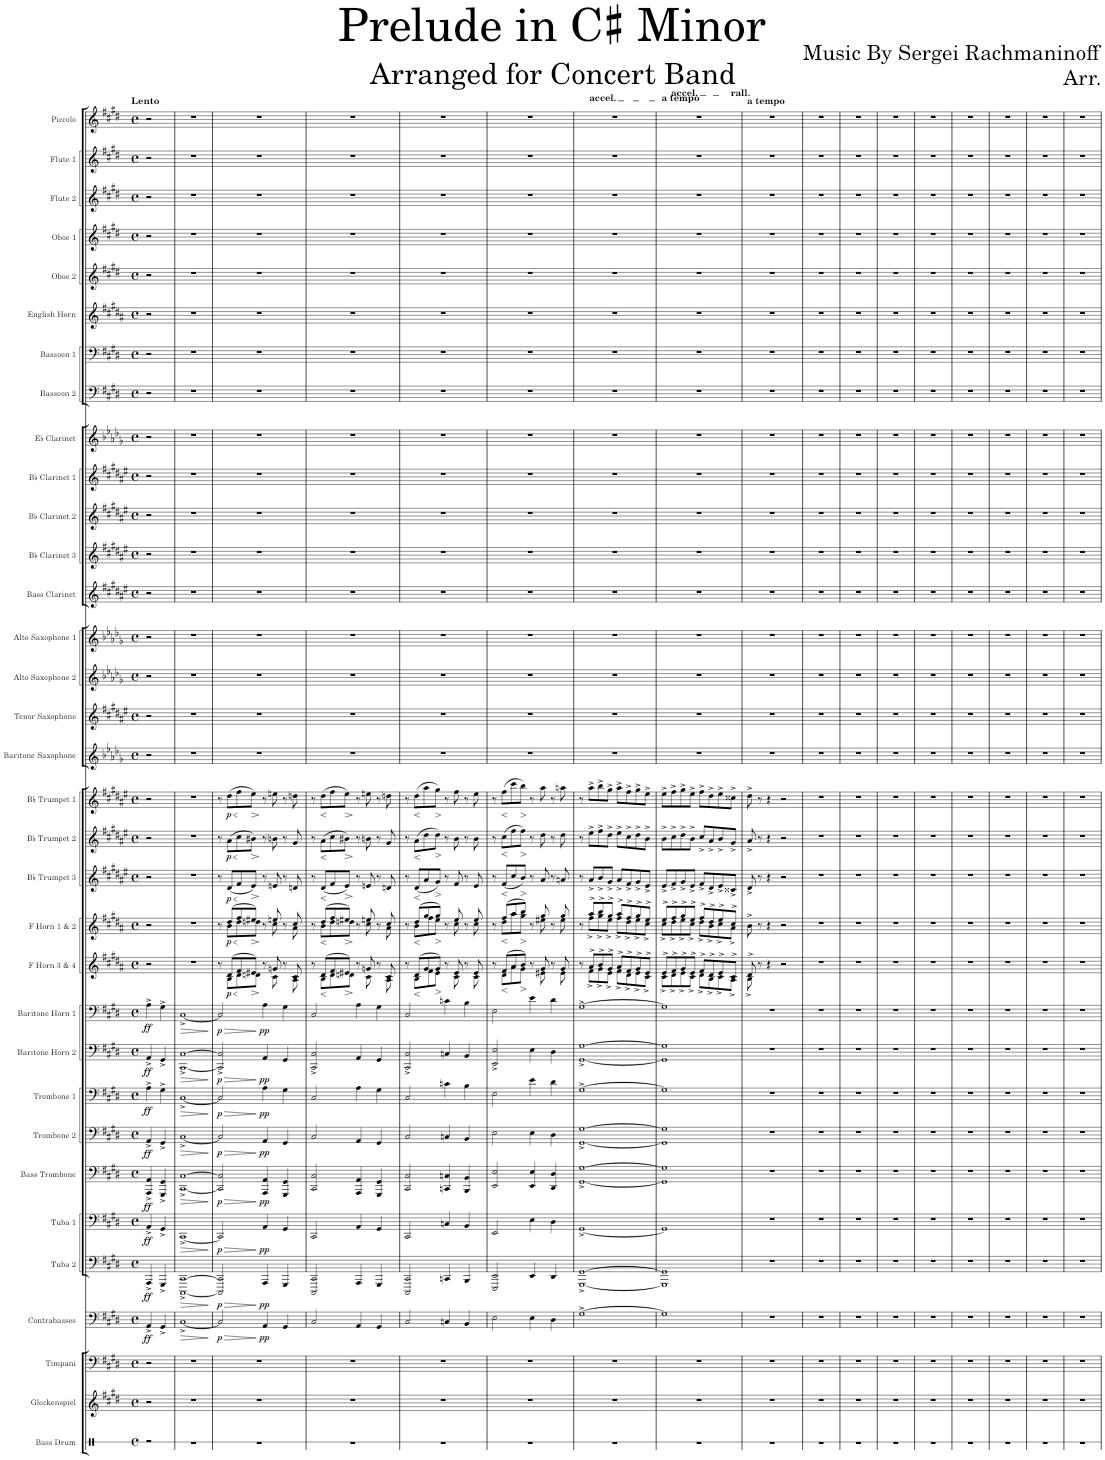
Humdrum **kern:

**kern	**kern	**kern	**kern	**dynam	**kern	**dynam	**kern	**dynam	**kern	**dynam	**kern	**dynam	**kern	**dynam	**kern	**dynam	**kern	**dynam	**kern	**dynam	**kern	**dynam	**kern	**dynam	**kern	**dynam	**kern	**dynam	**kern	**kern	**kern	**kern	**kern	**kern	**kern	**kern	**kern	**kern	**kern	**kern	**kern	**kern	**kern	**kern	**kern
*part33	*part32	*part31	*part30	*part30	*part29	*part29	*part28	*part28	*part27	*part27	*part26	*part26	*part25	*part25	*part24	*part24	*part23	*part23	*part22	*part22	*part21	*part21	*part20	*part20	*part19	*part19	*part18	*part18	*part17	*part16	*part15	*part14	*part13	*part12	*part11	*part10	*part9	*part8	*part7	*part6	*part5	*part4	*part3	*part2	*part1
*staff33	*staff32	*staff31	*staff30	*staff30	*staff29	*staff29	*staff28	*staff28	*staff27	*staff27	*staff26	*staff26	*staff25	*staff25	*staff24	*staff24	*staff23	*staff23	*staff22	*staff22	*staff21	*staff21	*staff20	*staff20	*staff19	*staff19	*staff18	*staff18	*staff17	*staff16	*staff15	*staff14	*staff13	*staff12	*staff11	*staff10	*staff9	*staff8	*staff7	*staff6	*staff5	*staff4	*staff3	*staff2	*staff1
*I"Bass Drum	*I"Glockenspiel	*I"Timpani	*I"Contrabasses	*	*I"Tuba 2	*	*I"Tuba 1	*	*I"Bass Trombone	*	*I"Trombone 2	*	*I"Trombone 1	*	*I"Baritone Horn 2	*	*I"Baritone Horn 1	*	*I"F Horn 3 &amp; 4	*	*I"F Horn 1 &amp; 2	*	*I"Bb Trumpet 3	*	*I"Bb Trumpet 2	*	*I"Bb Trumpet 1	*	*I"Baritone Saxophone	*I"Tenor Saxophone	*I"Alto Saxophone 2	*I"Alto Saxophone 1	*I"Bass Clarinet	*I"Bb Clarinet 3	*I"Bb Clarinet 2	*I"Bb Clarinet 1	*I"Eb Clarinet	*I"Bassoon 2	*I"Bassoon 1	*I"English Horn	*I"Oboe 2	*I"Oboe 1	*I"Flute 2	*I"Flute 1	*I"Piccolo
*I'BD	*I'Glk.	*I'Timp.	*I'Cbs.	*	*I'Tba. 2	*	*I'Tba. 1	*	*I'B. Tbn.	*	*I'Tbn. 2	*	*I'Tbn. 1	*	*I'Bar. Hn. 2	*	*I'Bar. Hn. 1	*	*I'F Hn. 3 4	*	*I'F Hn. 1 2	*	*I'Bb Tpt. 3	*	*I'Bb Tpt. 2	*	*I'Bb Tpt. 1	*	*I'Bar. Sax.	*I'T. Sax.	*I'A. Sax. 2	*I'A. Sax. 1	*I'B. Cl.	*I'Bb Cl. 3	*I'Bb Cl. 2	*I'Bb Cl. 1	*I'Eb Cl.	*I'Bsn. 2	*I'Bsn. 1	*I'E. Hn.	*I'Ob. 2	*I'Ob. 1	*I'Fl. 2	*I'Fl. 1	*I'Picc.
*stria1	*	*	*	*	*	*	*	*	*	*	*	*	*	*	*	*	*	*	*	*	*	*	*	*	*	*	*	*	*	*	*	*	*	*	*	*	*	*	*	*	*	*	*	*	*
*clefX	*clefG2	*clefF4	*clefF4	*	*clefF4	*	*clefF4	*	*clefF4	*	*clefF4	*	*clefF4	*	*clefF4	*	*clefF4	*	*clefG2	*	*clefG2	*	*clefG2	*	*clefG2	*	*clefG2	*	*clefG2	*clefG2	*clefG2	*clefG2	*clefG2	*clefG2	*clefG2	*clefG2	*clefG2	*clefF4	*clefF4	*clefG2	*clefG2	*clefG2	*clefG2	*clefG2	*clefG2
*	*Trd-14c-24	*	*Trd7c12	*	*	*	*	*	*	*	*	*	*	*	*Trd4c7	*	*Trd4c7	*	*Trd4c7	*	*Trd4c7	*	*Trd1c2	*	*Trd1c2	*	*Trd1c2	*	*Trd12c21	*Trd8c14	*Trd5c9	*Trd5c9	*Trd8c14	*Trd1c2	*Trd1c2	*Trd1c2	*Trd-2c-3	*	*	*Trd4c7	*	*	*	*	*Trd-7c-12
*k[]	*k[f#c#g#d#]	*k[f#c#g#d#]	*k[f#c#g#d#]	*	*k[f#c#g#d#]	*	*k[f#c#g#d#]	*	*k[f#c#g#d#]	*	*k[f#c#g#d#]	*	*k[f#c#g#d#]	*	*k[f#c#g#d#]	*	*k[f#c#g#d#]	*	*k[f#c#g#d#a#]	*	*k[f#c#g#d#a#]	*	*k[f#c#g#d#a#e#]	*	*k[f#c#g#d#a#e#]	*	*k[f#c#g#d#a#e#]	*	*k[b-e-a-d-g-]	*k[f#c#g#d#a#e#]	*k[b-e-a-d-g-]	*k[b-e-a-d-g-]	*k[f#c#g#d#a#e#]	*k[f#c#g#d#a#e#]	*k[f#c#g#d#a#e#]	*k[f#c#g#d#a#e#]	*k[b-e-a-d-g-]	*k[f#c#g#d#]	*k[f#c#g#d#]	*k[f#c#g#d#a#]	*k[f#c#g#d#]	*k[f#c#g#d#]	*k[f#c#g#d#]	*k[f#c#g#d#]	*k[f#c#g#d#]
*M4/4	*M4/4	*M4/4	*M4/4	*	*M4/4	*	*M4/4	*	*M4/4	*	*M4/4	*	*M4/4	*	*M4/4	*	*M4/4	*	*M4/4	*	*M4/4	*	*M4/4	*	*M4/4	*	*M4/4	*	*M4/4	*M4/4	*M4/4	*M4/4	*M4/4	*M4/4	*M4/4	*M4/4	*M4/4	*M4/4	*M4/4	*M4/4	*M4/4	*M4/4	*M4/4	*M4/4	*M4/4
*met(c)	*met(c)	*met(c)	*met(c)	*	*met(c)	*	*met(c)	*	*met(c)	*	*met(c)	*	*met(c)	*	*met(c)	*	*met(c)	*	*met(c)	*	*met(c)	*	*met(c)	*	*met(c)	*	*met(c)	*	*met(c)	*met(c)	*met(c)	*met(c)	*met(c)	*met(c)	*met(c)	*met(c)	*met(c)	*met(c)	*met(c)	*met(c)	*met(c)	*met(c)	*met(c)	*met(c)	*met(c)
=	=	=	=	=	=	=	=	=	=	=	=	=	=	=	=	=	=	=	=	=	=	=	=	=	=	=	=	=	=	=	=	=	=	=	=	=	=	=	=	=	=	=	=	=	=
!	!	!	!	!	!	!	!	!	!	!	!	!	!	!	!	!	!	!	!	!	!	!	!	!	!	!	!	!	!	!	!	!	!	!	!	!	!	!	!	!	!	!	!	!	!LO:TX:a:B:t=Lento
!	!	!	!	!LO:DY:b	!	!LO:DY:b	!	!LO:DY:b	!	!LO:DY:b	!	!LO:DY:b	!	!LO:DY:b	!	!LO:DY:b	!	!LO:DY:b	!	!	!	!	!	!	!	!	!	!	!	!	!	!	!	!	!	!	!	!	!	!	!	!	!	!	!
2r	2r	2r	4AA^/	ff	4AAA^/	ff	4AA^/	ff	4AAA/^ 4AA/^	ff	4AA^/	ff	4A^\	ff	4AA^/	ff	4A^\	ff	2r	.	2r	.	2r	.	2r	.	2r	.	2r	2r	2r	2r	2r	2r	2r	2r	2r	2r	2r	2r	2r	2r	2r	2r	2r
.	.	.	4GG#^/	.	4GGG#^/	.	4GG#^/	.	4GGG#/^ 4GG#/^	.	4GG#^/	.	4G#^\	.	4GG#^/	.	4G#^\	.	.	.	.	.	.	.	.	.	.	.	.	.	.	.	.	.	.	.	.	.	.	.	.	.	.	.	.
=1	=1	=1	=1	=1	=1	=1	=1	=1	=1	=1	=1	=1	=1	=1	=1	=1	=1	=1	=1	=1	=1	=1	=1	=1	=1	=1	=1	=1	=1	=1	=1	=1	=1	=1	=1	=1	=1	=1	=1	=1	=1	=1	=1	=1	=1
!	!	!	!	!LO:HP:b	!	!LO:HP:b	!	!LO:HP:b	!	!LO:HP:b	!	!LO:HP:b	!	!LO:HP:b	!	!LO:HP:b	!	!LO:HP:b	!	!	!	!	!	!	!	!	!	!	!	!	!	!	!	!	!	!	!	!	!	!	!	!	!	!	!
1r	1r	1r	[1C#^	>	[1CCC#^ [1CC#^	>	[1CC#^	>	[1CC#^ [1C#^	>	[1C#^	>	[1C#^	>	[1CC#^ [1C#^	>	[1C#^	>	1r	.	1r	.	1r	.	1r	.	1r	.	1r	1r	1r	1r	1r	1r	1r	1r	1r	1r	1r	1r	1r	1r	1r	1r	1r
.	.	.	.	]	.	]	.	]	.	]	.	]	.	]	.	]	.	]	.	.	.	.	.	.	.	.	.	.	.	.	.	.	.	.	.	.	.	.	.	.	.	.	.	.	.
=2	=2	=2	=2	=2	=2	=2	=2	=2	=2	=2	=2	=2	=2	=2	=2	=2	=2	=2	=2	=2	=2	=2	=2	=2	=2	=2	=2	=2	=2	=2	=2	=2	=2	=2	=2	=2	=2	=2	=2	=2	=2	=2	=2	=2	=2
!	!	!	!	!LO:HP:b	!	!LO:HP:b	!	!LO:HP:b	!	!LO:HP:b	!	!LO:HP:b	!	!LO:HP:b	!	!LO:HP:b	!	!LO:HP:b	!	!	!	!	!	!	!	!	!	!	!	!	!	!	!	!	!	!	!	!	!	!	!	!	!	!	!
*	*	*	*	*	*	*	*	*	*	*	*	*	*	*	*	*	*	*	*^	*	*^	*	*	*	*	*	*	*	*	*	*	*	*	*	*	*	*	*	*	*	*	*	*	*	*
!	!	!	!	!LO:DY:n=1:b	!	!LO:DY:n=1:b	!	!LO:DY:n=1:b	!	!LO:DY:n=1:b	!	!LO:DY:n=1:b	!	!LO:DY:n=1:b	!	!LO:DY:n=1:b	!	!LO:DY:n=1:b	!	!	!	!	!	!	!	!	!	!	!	!	!	!	!	!	!	!	!	!	!	!	!	!	!	!	!	!	!
1r	1r	1r	2C#/]	> p	2CCC#/] 2CC#/]	> p	2CC#/]	> p	2CC#/] 2C#/]	> p	2C#/]	> p	2C#/]	> p	2CC#/]^ 2C#/]^	> p	2C#/]	> p	8r	8ryy	.	8r	8ryy	.	8r	.	8r	.	8r	.	1r	1r	1r	1r	1r	1r	1r	1r	1r	1r	1r	1r	1r	1r	1r	1r	1r
!	!	!	!	!	!	!	!	!	!	!	!	!	!	!	!	!	!	!	!	!	!LO:HP:b	!	!	!LO:HP:b	!	!LO:HP:b	!	!LO:HP:b	!	!LO:HP:b	!	!	!	!	!	!	!	!	!	!	!	!	!	!	!	!	!
!	!	!	!	!	!	!	!	!	!	!	!	!	!	!	!	!	!	!	!	!	!LO:DY:n=1:b	!	!	!LO:DY:n=1:b	!	!LO:DY:n=1:b	!	!LO:DY:n=1:b	!	!LO:DY:n=1:b	!	!	!	!	!	!	!	!	!	!	!	!	!	!	!	!	!
.	.	.	.	.	.	.	.	.	.	.	.	.	.	.	.	.	.	.	(8d#/L	8B\L	< p	(8dd#/L	8b\L	< p	(8d#/L	< p	(8a#\L	< p	(8dd#\L	< p	.	.	.	.	.	.	.	.	.	.	.	.	.	.	.	.	.
.	.	.	.	.	.	.	.	.	.	.	.	.	.	.	.	.	.	.	8f#/	8d#\	[	8ff#/	8dd#\	[	8f#/	[	8cc#\	[	8ff#\	[	.	.	.	.	.	.	.	.	.	.	.	.	.	.	.	.	.
!	!	!	!	!	!	!	!	!	!	!	!	!	!	!	!	!	!	!	!	!	!LO:HP:b	!	!	!LO:HP:b	!	!LO:HP:b	!	!LO:HP:b	!	!LO:HP:b	!	!	!	!	!	!	!	!	!	!	!	!	!	!	!	!	!
.	.	.	.	.	.	.	.	.	.	.	.	.	.	.	.	.	.	.	8e#X/J)	8dn\J	>	8ee#X/J)	8ddn\J	>	8e#/J)	>	8b#X\J)	>	8ee#\J)	>	.	.	.	.	.	.	.	.	.	.	.	.	.	.	.	.	.
!	!	!	!	!LO:DY:n=2:b	!	!LO:DY:n=2:b	!	!LO:DY:n=2:b	!	!LO:DY:n=2:b	!	!LO:DY:n=2:b	!	!LO:DY:n=2:b	!	!LO:DY:n=2:b	!	!LO:DY:n=2:b	!	!	!	!	!	!	!	!	!	!	!	!	!	!	!	!	!	!	!	!	!	!	!	!	!	!	!	!	!
.	.	.	4AA/	] pp	4AAA/	] pp	4AA/	] pp	4AAA/ 4AA/	] pp	4AA/	] pp	4A\	] pp	4AA/	] pp	4A\	] pp	8r	8ryy	]	8r	8ryy	]	8r	]	8r	]	8r	]	.	.	.	.	.	.	.	.	.	.	.	.	.	.	.	.	.
.	.	.	.	.	.	.	.	.	.	.	.	.	.	.	.	.	.	.	8gn/	8c#\	.	8een/	8cc#\	.	8en/	.	8bn\	.	8een\	.	.	.	.	.	.	.	.	.	.	.	.	.	.	.	.	.	.
.	.	.	4GG#/	.	4GGG#/	.	4GG#/	.	4GGG#/ 4GG#/	.	4GG#/	.	4G#\	.	4GG#/	.	4G#\	.	8r	8ryy	.	8r	8ryy	.	8r	.	8r	.	8r	.	.	.	.	.	.	.	.	.	.	.	.	.	.	.	.	.	.
.	.	.	.	.	.	.	.	.	.	.	.	.	.	.	.	.	.	.	8c#/	8A#\	.	8cc#/	8a#\	.	8dn/	.	8g#/	.	8ddn\	.	.	.	.	.	.	.	.	.	.	.	.	.	.	.	.	.	.
=3	=3	=3	=3	=3	=3	=3	=3	=3	=3	=3	=3	=3	=3	=3	=3	=3	=3	=3	=3	=3	=3	=3	=3	=3	=3	=3	=3	=3	=3	=3	=3	=3	=3	=3	=3	=3	=3	=3	=3	=3	=3	=3	=3	=3	=3	=3	=3
1r	1r	1r	2C#/	.	2CCC#/ 2CC#/	.	2CC#/	.	2CC#/ 2C#/	.	2C#/	.	2C#/	.	2CC#/^ 2C#/^	.	2C#/	.	8r	8ryy	.	8r	8ryy	.	8r	.	8r	.	8r	.	1r	1r	1r	1r	1r	1r	1r	1r	1r	1r	1r	1r	1r	1r	1r	1r	1r
!	!	!	!	!	!	!	!	!	!	!	!	!	!	!	!	!	!	!	!	!	!LO:HP:b	!	!	!LO:HP:b	!	!LO:HP:b	!	!LO:HP:b	!	!LO:HP:b	!	!	!	!	!	!	!	!	!	!	!	!	!	!	!	!	!
.	.	.	.	.	.	.	.	.	.	.	.	.	.	.	.	.	.	.	(8d#/L	8B\L	<	(8dd#/L	8b\L	<	(8d#/L	<	(8a#\L	<	(8dd#\L	<	.	.	.	.	.	.	.	.	.	.	.	.	.	.	.	.	.
.	.	.	.	.	.	.	.	.	.	.	.	.	.	.	.	.	.	.	8f#/	8d#\	[	8ff#/	8dd#\	[	8f#/	[	8cc#\	[	8ff#\	[	.	.	.	.	.	.	.	.	.	.	.	.	.	.	.	.	.
!	!	!	!	!	!	!	!	!	!	!	!	!	!	!	!	!	!	!	!	!	!LO:HP:b	!	!	!LO:HP:b	!	!LO:HP:b	!	!LO:HP:b	!	!LO:HP:b	!	!	!	!	!	!	!	!	!	!	!	!	!	!	!	!	!
.	.	.	.	.	.	.	.	.	.	.	.	.	.	.	.	.	.	.	8e#X/J)	8dn\J	>	8ee#X/J)	8ddn\J	>	8e#/J)	>	8b#X\J)	>	8ee#\J)	>	.	.	.	.	.	.	.	.	.	.	.	.	.	.	.	.	.
.	.	.	4AA/	.	4AAA/	.	4AA/	.	4AAA/ 4AA/	.	4AA/	.	4A\	.	4AA/	.	4A\	.	8r	8ryy	]	8r	8ryy	]	8r	]	8r	]	8r	]	.	.	.	.	.	.	.	.	.	.	.	.	.	.	.	.	.
.	.	.	.	.	.	.	.	.	.	.	.	.	.	.	.	.	.	.	8gn/	8c#\	.	8een/	8cc#\	.	8en/	.	8bn\	.	8een\	.	.	.	.	.	.	.	.	.	.	.	.	.	.	.	.	.	.
.	.	.	4GG#/	.	4GGG#/	.	4GG#/	.	4GGG#/ 4GG#/	.	4GG#/	.	4G#\	.	4GG#/	.	4G#\	.	8r	8ryy	.	8r	8ryy	.	8r	.	8r	.	8r	.	.	.	.	.	.	.	.	.	.	.	.	.	.	.	.	.	.
.	.	.	.	.	.	.	.	.	.	.	.	.	.	.	.	.	.	.	8c#/	8A#\	.	8cc#/	8a#\	.	8dn/	.	8g#/	.	8ddn\	.	.	.	.	.	.	.	.	.	.	.	.	.	.	.	.	.	.
=4	=4	=4	=4	=4	=4	=4	=4	=4	=4	=4	=4	=4	=4	=4	=4	=4	=4	=4	=4	=4	=4	=4	=4	=4	=4	=4	=4	=4	=4	=4	=4	=4	=4	=4	=4	=4	=4	=4	=4	=4	=4	=4	=4	=4	=4	=4	=4
1r	1r	1r	2C#/	.	2CCC#/ 2CC#/	.	2CC#/	.	2CC#/ 2C#/	.	2C#/	.	2C#/	.	2CC#/^ 2C#/^	.	2C#/	.	8r	8ryy	.	8r	8ryy	.	8r	.	8r	.	8r	.	1r	1r	1r	1r	1r	1r	1r	1r	1r	1r	1r	1r	1r	1r	1r	1r	1r
!	!	!	!	!	!	!	!	!	!	!	!	!	!	!	!	!	!	!	!	!	!LO:HP:b	!	!	!LO:HP:b	!	!LO:HP:b	!	!LO:HP:b	!	!LO:HP:b	!	!	!	!	!	!	!	!	!	!	!	!	!	!	!	!	!
.	.	.	.	.	.	.	.	.	.	.	.	.	.	.	.	.	.	.	(8d#/L	8B\L	<	(8dd#/L	8b\L	<	(8d#/L	<	(8a#\L	<	(8dd#\L	<	.	.	.	.	.	.	.	.	.	.	.	.	.	.	.	.	.
.	.	.	.	.	.	.	.	.	.	.	.	.	.	.	.	.	.	.	8g#/	8f#\	[	8gg#/	8ff#\	[	8a#/	[	8dd#\	[	8aa#\	[	.	.	.	.	.	.	.	.	.	.	.	.	.	.	.	.	.
!	!	!	!	!	!	!	!	!	!	!	!	!	!	!	!	!	!	!	!	!	!LO:HP:b	!	!	!LO:HP:b	!	!LO:HP:b	!	!LO:HP:b	!	!LO:HP:b	!	!	!	!	!	!	!	!	!	!	!	!	!	!	!	!	!
.	.	.	.	.	.	.	.	.	.	.	.	.	.	.	.	.	.	.	8g#/J)	8e\J	>	8gg#/J)	8ee\J	>	8g#/J)	>	8dd#\J)	>	8gg#\J)	>	.	.	.	.	.	.	.	.	.	.	.	.	.	.	.	.	.
.	.	.	4Cn/	.	4CCn/	.	4Cn/	.	4CCn/ 4Cn/	.	4Cn/	.	4cn\	.	4Cn/	.	4cn\	.	8r	8ryy	]	8r	8ryy	]	8r	]	8r	]	8r	]	.	.	.	.	.	.	.	.	.	.	.	.	.	.	.	.	.
.	.	.	.	.	.	.	.	.	.	.	.	.	.	.	.	.	.	.	8e/	8c#\	.	8ee/	8cc#\	.	8f#/	.	8b\	.	8ff#\	.	.	.	.	.	.	.	.	.	.	.	.	.	.	.	.	.	.
.	.	.	4BB/	.	4BBB/	.	4BB/	.	4BBB/ 4BB/	.	4BB/	.	4B\	.	4BB/	.	4B\	.	8r	8ryy	.	8r	8ryy	.	8r	.	8r	.	8r	.	.	.	.	.	.	.	.	.	.	.	.	.	.	.	.	.	.
.	.	.	.	.	.	.	.	.	.	.	.	.	.	.	.	.	.	.	8e/	8c#\	.	8ee/	8cc#\	.	8e#/	.	8b\	.	8ee#\	.	.	.	.	.	.	.	.	.	.	.	.	.	.	.	.	.	.
=5	=5	=5	=5	=5	=5	=5	=5	=5	=5	=5	=5	=5	=5	=5	=5	=5	=5	=5	=5	=5	=5	=5	=5	=5	=5	=5	=5	=5	=5	=5	=5	=5	=5	=5	=5	=5	=5	=5	=5	=5	=5	=5	=5	=5	=5	=5	=5
1r	1r	1r	2E\	.	2EEE/ 2EE/	.	2EE/	.	2EE/ 2E/	.	2E\	.	2E\	.	2EE/^ 2E/^	.	2E\	.	8r	8ryy	.	8r	8ryy	.	8r	.	8r	.	8r	.	1r	1r	1r	1r	1r	1r	1r	1r	1r	1r	1r	1r	1r	1r	1r	1r	1r
!	!	!	!	!	!	!	!	!	!	!	!	!	!	!	!	!	!	!	!	!	!LO:HP:b	!	!	!LO:HP:b	!	!LO:HP:b	!	!LO:HP:b	!	!LO:HP:b	!	!	!	!	!	!	!	!	!	!	!	!	!	!	!	!	!
.	.	.	.	.	.	.	.	.	.	.	.	.	.	.	.	.	.	.	(8f#/L	8d#\L	<	(8ff#/L	8dd#\L	<	(8f#/L	<	(8cc#\L	<	(8ff#\L	<	.	.	.	.	.	.	.	.	.	.	.	.	.	.	.	.	.
.	.	.	.	.	.	.	.	.	.	.	.	.	.	.	.	.	.	.	8a#/	8a#\	[	8aa#/	8aa#\	[	8cc#/	[	8ff#\	[	8ccc#\	[	.	.	.	.	.	.	.	.	.	.	.	.	.	.	.	.	.
!	!	!	!	!	!	!	!	!	!	!	!	!	!	!	!	!	!	!	!	!	!LO:HP:b	!	!	!LO:HP:b	!	!LO:HP:b	!	!LO:HP:b	!	!LO:HP:b	!	!	!	!	!	!	!	!	!	!	!	!	!	!	!	!	!
.	.	.	.	.	.	.	.	.	.	.	.	.	.	.	.	.	.	.	8b/J)	8g#\J	>	8bb/J)	8gg#\J	>	8b/J)	>	8ff#\J)	>	8bb\J)	>	.	.	.	.	.	.	.	.	.	.	.	.	.	.	.	.	.
.	.	.	4E\	.	4EE/	.	4E\	.	4EE/ 4E/	.	4E\	.	4e\	.	4E\	.	4e\	.	8r	8ryy	]	8r	8ryy	]	8r	]	8r	]	8r	]	.	.	.	.	.	.	.	.	.	.	.	.	.	.	.	.	.
.	.	.	.	.	.	.	.	.	.	.	.	.	.	.	.	.	.	.	8g#/	8e#X\	.	8gg#/	8ee#X\	.	8a#/	.	8dd#\	.	8aa#\	.	.	.	.	.	.	.	.	.	.	.	.	.	.	.	.	.	.
.	.	.	4D#\	.	4DD#/	.	4D#\	.	4DD#/ 4D#/	.	4D#\	.	4d#\	.	4D#\	.	4d#\	.	8r	8ryy	.	8r	8ryy	.	8r	.	8r	.	8r	.	.	.	.	.	.	.	.	.	.	.	.	.	.	.	.	.	.
.	.	.	.	.	.	.	.	.	.	.	.	.	.	.	.	.	.	.	8g#/	8e#\	.	8gg#/	8ee#\	.	8an/	.	8dd#\	.	8aan\	.	.	.	.	.	.	.	.	.	.	.	.	.	.	.	.	.	.
=6	=6	=6	=6	=6	=6	=6	=6	=6	=6	=6	=6	=6	=6	=6	=6	=6	=6	=6	=6	=6	=6	=6	=6	=6	=6	=6	=6	=6	=6	=6	=6	=6	=6	=6	=6	=6	=6	=6	=6	=6	=6	=6	=6	=6	=6	=6	=6
!	!	!	!	!	!	!	!	!	!	!	!	!	!	!	!	!	!	!	!	!	!	!	!	!	!	!	!	!	!	!	!	!	!	!	!	!	!	!	!	!	!	!	!	!	!	!	!LO:TX:a:t=accel.
1r	1r	1r	[1G#^	.	[1GGG#^ [1GG#^	.	[1GG#^	.	[1GG#^ [1G#^	.	[1GG#^ [1G#^	.	[1G#^	.	[1GG#^ [1G#^	.	[1G#^	.	8r	8ryy	.	8r	8ryy	.	8r	.	8r	.	8r	.	1r	1r	1r	1r	1r	1r	1r	1r	1r	1r	1r	1r	1r	1r	1r	1r	1r
.	.	.	.	.	.	.	.	.	.	.	.	.	.	.	.	.	.	.	8a#^/L	8f#^\L	.	8aa#^/L	8ff#^\L	.	8a#^/L	.	8ee#^\L	.	8aa#^\L	.	.	.	.	.	.	.	.	.	.	.	.	.	.	.	.	.	.
.	.	.	.	.	.	.	.	.	.	.	.	.	.	.	.	.	.	.	8b^/	8g#^\	.	8bb^/	8gg#^\	.	8b^/	.	8ff#^\	.	8bb^\	.	.	.	.	.	.	.	.	.	.	.	.	.	.	.	.	.	.
.	.	.	.	.	.	.	.	.	.	.	.	.	.	.	.	.	.	.	8g#^/J	8e^\J	.	8gg#^/J	8ee^\J	.	8g#^/J	.	8dd#^\J	.	8gg#^\J	.	.	.	.	.	.	.	.	.	.	.	.	.	.	.	.	.	.
.	.	.	.	.	.	.	.	.	.	.	.	.	.	.	.	.	.	.	8a#^/L	8f#^\L	.	8aa#^/L	8ff#^\L	.	8a#^/L	.	8ee#^\L	.	8aa#^\L	.	.	.	.	.	.	.	.	.	.	.	.	.	.	.	.	.	.
.	.	.	.	.	.	.	.	.	.	.	.	.	.	.	.	.	.	.	8f#^/	8d#^\	.	8ff#^/	8dd#^\	.	8f#^/	.	8cc#^\	.	8ff#^\	.	.	.	.	.	.	.	.	.	.	.	.	.	.	.	.	.	.
.	.	.	.	.	.	.	.	.	.	.	.	.	.	.	.	.	.	.	8g#^/	8e^\	.	8gg#^/	8ee^\	.	8g#^/	.	8dd#^\	.	8gg#^\	.	.	.	.	.	.	.	.	.	.	.	.	.	.	.	.	.	.
.	.	.	.	.	.	.	.	.	.	.	.	.	.	.	.	.	.	.	8e^/J	8c#^\J	.	8ee^/J	8cc#^\J	.	8e#^/J	.	8b^\J	.	8ee#^\J	.	.	.	.	.	.	.	.	.	.	.	.	.	.	.	.	.	.
=7	=7	=7	=7	=7	=7	=7	=7	=7	=7	=7	=7	=7	=7	=7	=7	=7	=7	=7	=7	=7	=7	=7	=7	=7	=7	=7	=7	=7	=7	=7	=7	=7	=7	=7	=7	=7	=7	=7	=7	=7	=7	=7	=7	=7	=7	=7	=7
!	!	!	!	!	!	!	!	!	!	!	!	!	!	!	!	!	!	!	!	!	!	!	!	!	!	!	!	!	!	!	!	!	!	!	!	!	!	!	!	!	!	!	!	!	!	!	!LO:TX:a:B:t=a tempo
*	*	*	*	*	*	*	*	*	*	*	*	*	*	*	*	*	*	*	*	*	*	*	*	*	*	*	*	*	*	*	*	*	*	*	*	*	*	*	*	*	*	*	*	*	*	*	*^
*	*	*	*	*	*	*	*	*	*	*	*	*	*	*	*	*	*	*	*	*	*	*	*	*	*	*	*	*	*	*	*	*	*	*	*	*	*	*	*	*	*	*	*	*	*	*	*	*^
1r	1r	1r	1G#]	.	1GGG#] 1GG#]	.	1GG#]	.	1GG#] 1G#]	.	1GG#] 1G#]	.	1G#]	.	1GG#] 1G#]	.	1G#]	.	8e^/L	8c#^\L	.	8ee^/L	8cc#^\L	.	8e#^/L	.	8b^\L	.	8ee#^\L	.	1r	1r	1r	1r	1r	1r	1r	1r	1r	1r	1r	1r	1r	1r	1r	1r	1r	8ryy	2..ryy
!	!	!	!	!	!	!	!	!	!	!	!	!	!	!	!	!	!	!	!	!	!	!	!	!	!	!	!	!	!	!	!	!	!	!	!	!	!	!	!	!	!	!	!	!	!	!	!	!LO:TX:a:t=accel.	!
.	.	.	.	.	.	.	.	.	.	.	.	.	.	.	.	.	.	.	8f#^/	8d#^\	.	8ff#^/	8dd#^\	.	8f#^/	.	8cc#^\	.	8ff#^\	.	.	.	.	.	.	.	.	.	.	.	.	.	.	.	.	.	.	2..ryy	.
.	.	.	.	.	.	.	.	.	.	.	.	.	.	.	.	.	.	.	8g#^/	8e^\	.	8gg#^/	8ee^\	.	8g#^/	.	8dd#^\	.	8gg#^\	.	.	.	.	.	.	.	.	.	.	.	.	.	.	.	.	.	.	.	.
.	.	.	.	.	.	.	.	.	.	.	.	.	.	.	.	.	.	.	8e^/J	8c#^\J	.	8ee^/J	8cc#^\J	.	8e#^/J	.	8b^\J	.	8ee#^\J	.	.	.	.	.	.	.	.	.	.	.	.	.	.	.	.	.	.	.	.
.	.	.	.	.	.	.	.	.	.	.	.	.	.	.	.	.	.	.	8f#^/L	8d#^\L	.	8ff#^/L	8dd#^\L	.	8f#^/L	.	8cc#^/L	.	8ff#^\L	.	.	.	.	.	.	.	.	.	.	.	.	.	.	.	.	.	.	.	.
.	.	.	.	.	.	.	.	.	.	.	.	.	.	.	.	.	.	.	8d#^/	8B^\	.	8dd#^/	8b^\	.	8d#^/	.	8a#^/	.	8dd#^\	.	.	.	.	.	.	.	.	.	.	.	.	.	.	.	.	.	.	.	.
.	.	.	.	.	.	.	.	.	.	.	.	.	.	.	.	.	.	.	8e^/	8c#^\	.	8ee^/	8cc#^\	.	8e#^/	.	8b^/	.	8ee#^\	.	.	.	.	.	.	.	.	.	.	.	.	.	.	.	.	.	.	.	.
!	!	!	!	!	!	!	!	!	!	!	!	!	!	!	!	!	!	!	!	!	!	!	!	!	!	!	!	!	!	!	!	!	!	!	!	!	!	!	!	!	!	!	!	!	!	!	!	!	!LO:TX:a:t=rall.
.	.	.	.	.	.	.	.	.	.	.	.	.	.	.	.	.	.	.	8c#^/J	8A#^\J	.	8cc#^/J	8a#^\J	.	8c##X^/J	.	8g#^/J	.	8cc##X^\J	.	.	.	.	.	.	.	.	.	.	.	.	.	.	.	.	.	.	.	8ryy
=8	=8	=8	=8	=8	=8	=8	=8	=8	=8	=8	=8	=8	=8	=8	=8	=8	=8	=8	=8	=8	=8	=8	=8	=8	=8	=8	=8	=8	=8	=8	=8	=8	=8	=8	=8	=8	=8	=8	=8	=8	=8	=8	=8	=8	=8	=8	=8	=8	=8
!	!	!	!	!	!	!	!	!	!	!	!	!	!	!	!	!	!	!	!	!	!	!	!	!	!	!	!	!	!	!	!	!	!	!	!	!	!	!	!	!	!	!	!	!	!	!	!LO:TX:a:B:t=a tempo	!	!
*	*	*	*	*	*	*	*	*	*	*	*	*	*	*	*	*	*	*	*	*	*	*v	*v	*	*	*	*	*	*	*	*	*	*	*	*	*	*	*	*	*	*	*	*	*	*	*	*v	*v	*v
1r	1r	1r	1r	.	1r	.	1r	.	1r	.	1r	.	1r	.	1r	.	1r	.	8d#^/	8B^\	.	8b^\	.	8d#^/	.	8a#^/	.	8dd#^\	.	1r	1r	1r	1r	1r	1r	1r	1r	1r	1r	1r	1r	1r	1r	1r	1r	1r
.	.	.	.	.	.	.	.	.	.	.	.	.	.	.	.	.	.	.	8r	2..ryy	.	8r	.	8r	.	8r	.	8r	.	.	.	.	.	.	.	.	.	.	.	.	.	.	.	.	.	.
.	.	.	.	.	.	.	.	.	.	.	.	.	.	.	.	.	.	.	4r	.	.	4r	.	4r	.	4r	.	4r	.	.	.	.	.	.	.	.	.	.	.	.	.	.	.	.	.	.
.	.	.	.	.	.	.	.	.	.	.	.	.	.	.	.	.	.	.	2r	.	.	2r	.	2r	.	2r	.	2r	.	.	.	.	.	.	.	.	.	.	.	.	.	.	.	.	.	.
*	*	*	*	*	*	*	*	*	*	*	*	*	*	*	*	*	*	*	*v	*v	*	*	*	*	*	*	*	*	*	*	*	*	*	*	*	*	*	*	*	*	*	*	*	*	*	*
=9	=9	=9	=9	=9	=9	=9	=9	=9	=9	=9	=9	=9	=9	=9	=9	=9	=9	=9	=9	=9	=9	=9	=9	=9	=9	=9	=9	=9	=9	=9	=9	=9	=9	=9	=9	=9	=9	=9	=9	=9	=9	=9	=9	=9	=9
1r	1r	1r	1r	.	1r	.	1r	.	1r	.	1r	.	1r	.	1r	.	1r	.	1r	.	1r	.	1r	.	1r	.	1r	.	1r	1r	1r	1r	1r	1r	1r	1r	1r	1r	1r	1r	1r	1r	1r	1r	1r
=10	=10	=10	=10	=10	=10	=10	=10	=10	=10	=10	=10	=10	=10	=10	=10	=10	=10	=10	=10	=10	=10	=10	=10	=10	=10	=10	=10	=10	=10	=10	=10	=10	=10	=10	=10	=10	=10	=10	=10	=10	=10	=10	=10	=10	=10
1r	1r	1r	1r	.	1r	.	1r	.	1r	.	1r	.	1r	.	1r	.	1r	.	1r	.	1r	.	1r	.	1r	.	1r	.	1r	1r	1r	1r	1r	1r	1r	1r	1r	1r	1r	1r	1r	1r	1r	1r	1r
=11	=11	=11	=11	=11	=11	=11	=11	=11	=11	=11	=11	=11	=11	=11	=11	=11	=11	=11	=11	=11	=11	=11	=11	=11	=11	=11	=11	=11	=11	=11	=11	=11	=11	=11	=11	=11	=11	=11	=11	=11	=11	=11	=11	=11	=11
1r	1r	1r	1r	.	1r	.	1r	.	1r	.	1r	.	1r	.	1r	.	1r	.	1r	.	1r	.	1r	.	1r	.	1r	.	1r	1r	1r	1r	1r	1r	1r	1r	1r	1r	1r	1r	1r	1r	1r	1r	1r
=12	=12	=12	=12	=12	=12	=12	=12	=12	=12	=12	=12	=12	=12	=12	=12	=12	=12	=12	=12	=12	=12	=12	=12	=12	=12	=12	=12	=12	=12	=12	=12	=12	=12	=12	=12	=12	=12	=12	=12	=12	=12	=12	=12	=12	=12
1r	1r	1r	1r	.	1r	.	1r	.	1r	.	1r	.	1r	.	1r	.	1r	.	1r	.	1r	.	1r	.	1r	.	1r	.	1r	1r	1r	1r	1r	1r	1r	1r	1r	1r	1r	1r	1r	1r	1r	1r	1r
=13	=13	=13	=13	=13	=13	=13	=13	=13	=13	=13	=13	=13	=13	=13	=13	=13	=13	=13	=13	=13	=13	=13	=13	=13	=13	=13	=13	=13	=13	=13	=13	=13	=13	=13	=13	=13	=13	=13	=13	=13	=13	=13	=13	=13	=13
1r	1r	1r	1r	.	1r	.	1r	.	1r	.	1r	.	1r	.	1r	.	1r	.	1r	.	1r	.	1r	.	1r	.	1r	.	1r	1r	1r	1r	1r	1r	1r	1r	1r	1r	1r	1r	1r	1r	1r	1r	1r
=14	=14	=14	=14	=14	=14	=14	=14	=14	=14	=14	=14	=14	=14	=14	=14	=14	=14	=14	=14	=14	=14	=14	=14	=14	=14	=14	=14	=14	=14	=14	=14	=14	=14	=14	=14	=14	=14	=14	=14	=14	=14	=14	=14	=14	=14
1r	1r	1r	1r	.	1r	.	1r	.	1r	.	1r	.	1r	.	1r	.	1r	.	1r	.	1r	.	1r	.	1r	.	1r	.	1r	1r	1r	1r	1r	1r	1r	1r	1r	1r	1r	1r	1r	1r	1r	1r	1r
=15	=15	=15	=15	=15	=15	=15	=15	=15	=15	=15	=15	=15	=15	=15	=15	=15	=15	=15	=15	=15	=15	=15	=15	=15	=15	=15	=15	=15	=15	=15	=15	=15	=15	=15	=15	=15	=15	=15	=15	=15	=15	=15	=15	=15	=15
1r	1r	1r	1r	.	1r	.	1r	.	1r	.	1r	.	1r	.	1r	.	1r	.	1r	.	1r	.	1r	.	1r	.	1r	.	1r	1r	1r	1r	1r	1r	1r	1r	1r	1r	1r	1r	1r	1r	1r	1r	1r
=16	=16	=16	=16	=16	=16	=16	=16	=16	=16	=16	=16	=16	=16	=16	=16	=16	=16	=16	=16	=16	=16	=16	=16	=16	=16	=16	=16	=16	=16	=16	=16	=16	=16	=16	=16	=16	=16	=16	=16	=16	=16	=16	=16	=16	=16
1r	1r	1r	1r	.	1r	.	1r	.	1r	.	1r	.	1r	.	1r	.	1r	.	1r	.	1r	.	1r	.	1r	.	1r	.	1r	1r	1r	1r	1r	1r	1r	1r	1r	1r	1r	1r	1r	1r	1r	1r	1r
=	=	=	=	=	=	=	=	=	=	=	=	=	=	=	=	=	=	=	=	=	=	=	=	=	=	=	=	=	=	=	=	=	=	=	=	=	=	=	=	=	=	=	=	=	=
*-	*-	*-	*-	*-	*-	*-	*-	*-	*-	*-	*-	*-	*-	*-	*-	*-	*-	*-	*-	*-	*-	*-	*-	*-	*-	*-	*-	*-	*-	*-	*-	*-	*-	*-	*-	*-	*-	*-	*-	*-	*-	*-	*-	*-	*-
